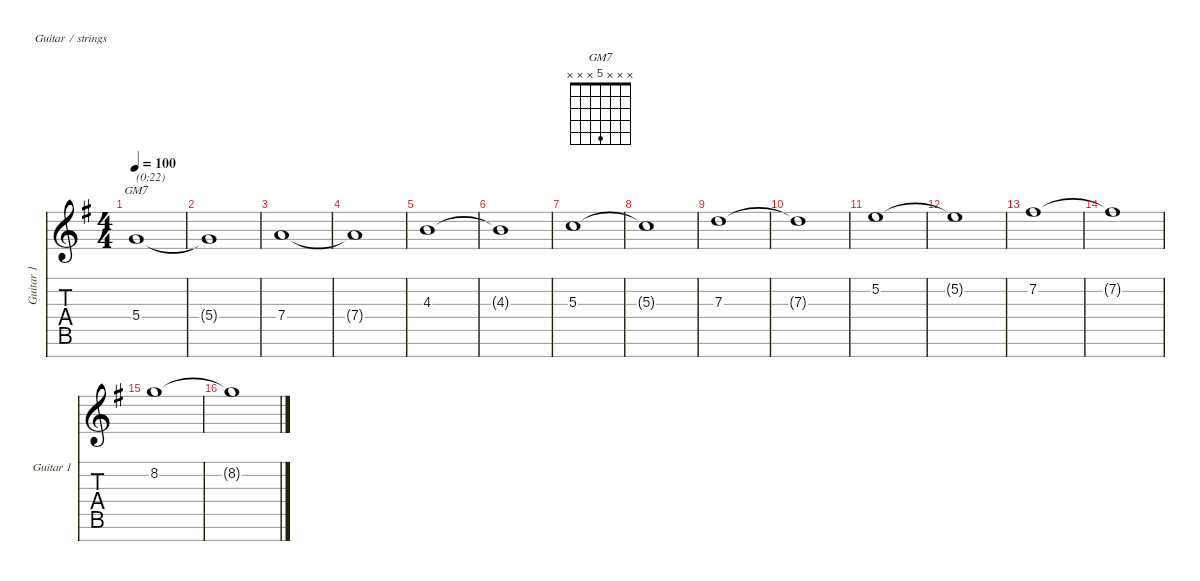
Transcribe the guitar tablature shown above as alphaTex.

\defaultSystemsLayout 4
\hideDynamics
\bracketExtendMode nobrackets
\singleTrackTrackNamePolicy allsystems
\multiTrackTrackNamePolicy allsystems
\firstSystemTrackNameMode fullname
\otherSystemsTrackNameMode fullname
\otherSystemsTrackNameOrientation horizontal
\track ("Guitar 1" "od.guit.") {defaultSystemsLayout 2 instrument overdrivenguitar}
\staff {score tabs}
\tuning (E4 B3 G3 D3 A2 E2 B1)
\chord ("GM7" x x x 5 x x x) {showfingering false}
\ts (4 4)
\beaming (8 2 2 2 2)
\tempo 100
\clef g2
\scale
1.05388
\ks g
5.4{acc forcenatural}.1{ch "GM7" txt "(0:22)" dy mf instrument overdrivenguitar beam Up} |
\scale
0.946124 5.4{t acc forcenatural}.1{beam Up} |
\scale
1.03916 7.4{acc forcenatural}.1{beam Up} |
\scale
0.960836 7.4{t acc forcenatural}.1{beam Up} |
\scale
1.03916 4.3{acc forcenatural}.1{beam Down} |
\scale
0.960836 4.3{t acc forcenatural}.1{beam Down} |
\scale
1.03916 5.3{acc forcenatural}.1{beam Down} |
\scale
0.960836 5.3{t acc forcenatural}.1{beam Down} |
\scale
1.03916 7.3{acc forcenatural}.1{beam Down} |
\scale
0.960836 7.3{t acc forcenatural}.1{beam Down} |
\scale
1.03916 5.2{acc forcenatural}.1{beam Down} |
\scale
0.960836 5.2{t acc forcenatural}.1{beam Down} |
\scale
1.03916 7.2{acc #}.1{beam Down} |
\scale
0.960836 7.2{t acc #}.1{beam Down} |
\scale
1.03916 8.2{acc forcenatural}.1{beam Down} |
\scale
0.960836 8.2{t acc forcenatural}.1{beam Down}
